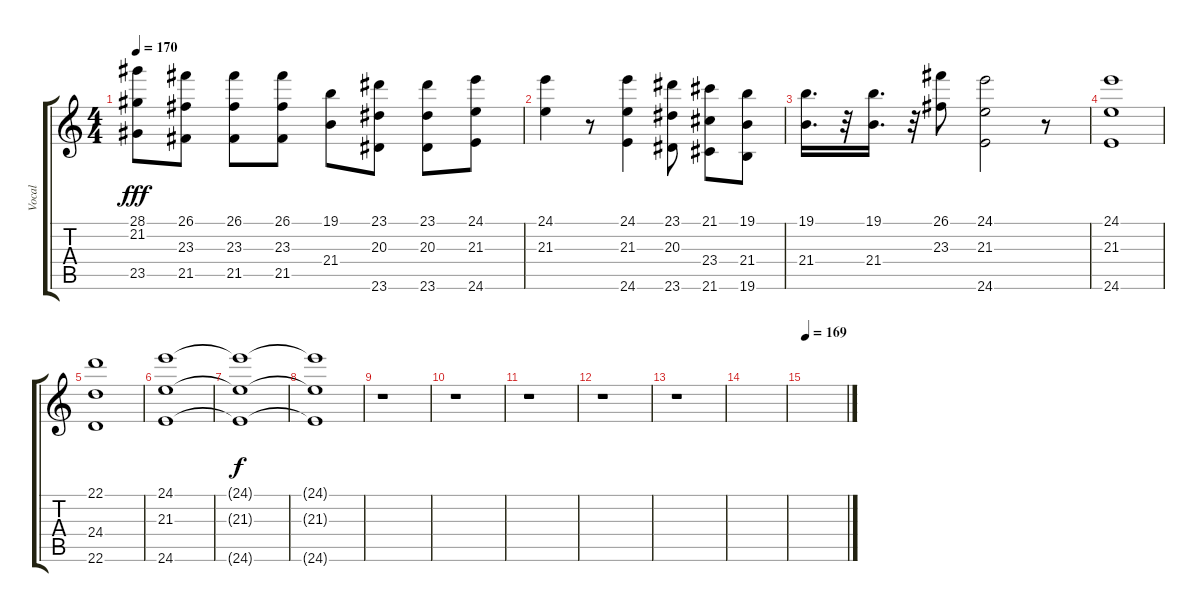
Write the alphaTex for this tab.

\track ("Vocal" "Vocal") {instrument voiceoohs}
\staff {score tabs}
\tuning (E4 B3 G3 D3 A2 E2) {hide}
\ts (4 4)
\tempo 170
\clef g2
\ks c
(28.1 21.2 23.5).8{dy fff} (26.1 23.3 21.5).8 (26.1 23.3 21.5).8 (26.1 23.3 21.5).8 (19.1 21.4).8 (23.1 20.3 23.6).8 (23.1 20.3 23.6).8 (24.1 21.3 24.6).8 |
(24.1 21.3).4 r.8 (24.1 21.3 24.6).4 (23.1 20.3 23.6).8 (21.1 23.4 21.6).8 (19.1 21.4 19.6).8 |
(19.1 21.4).16{d} r.32 (19.1 21.4).16{d} r.32 (26.1 23.3).8 (24.1 21.3 24.6).2 r.8 |
(24.1 21.3 24.6).1 |
(22.1 24.4 22.6).1 |
(24.1 21.3 24.6).1 |
(24.1{t} 21.3{t} 24.6{t}).1{dy f} |
(24.1{t} 21.3{t} 24.6{t}).1 |
r.1 |
r.1 |
r.1 |
r.1 |
r.1 |
|
\tempo 169
